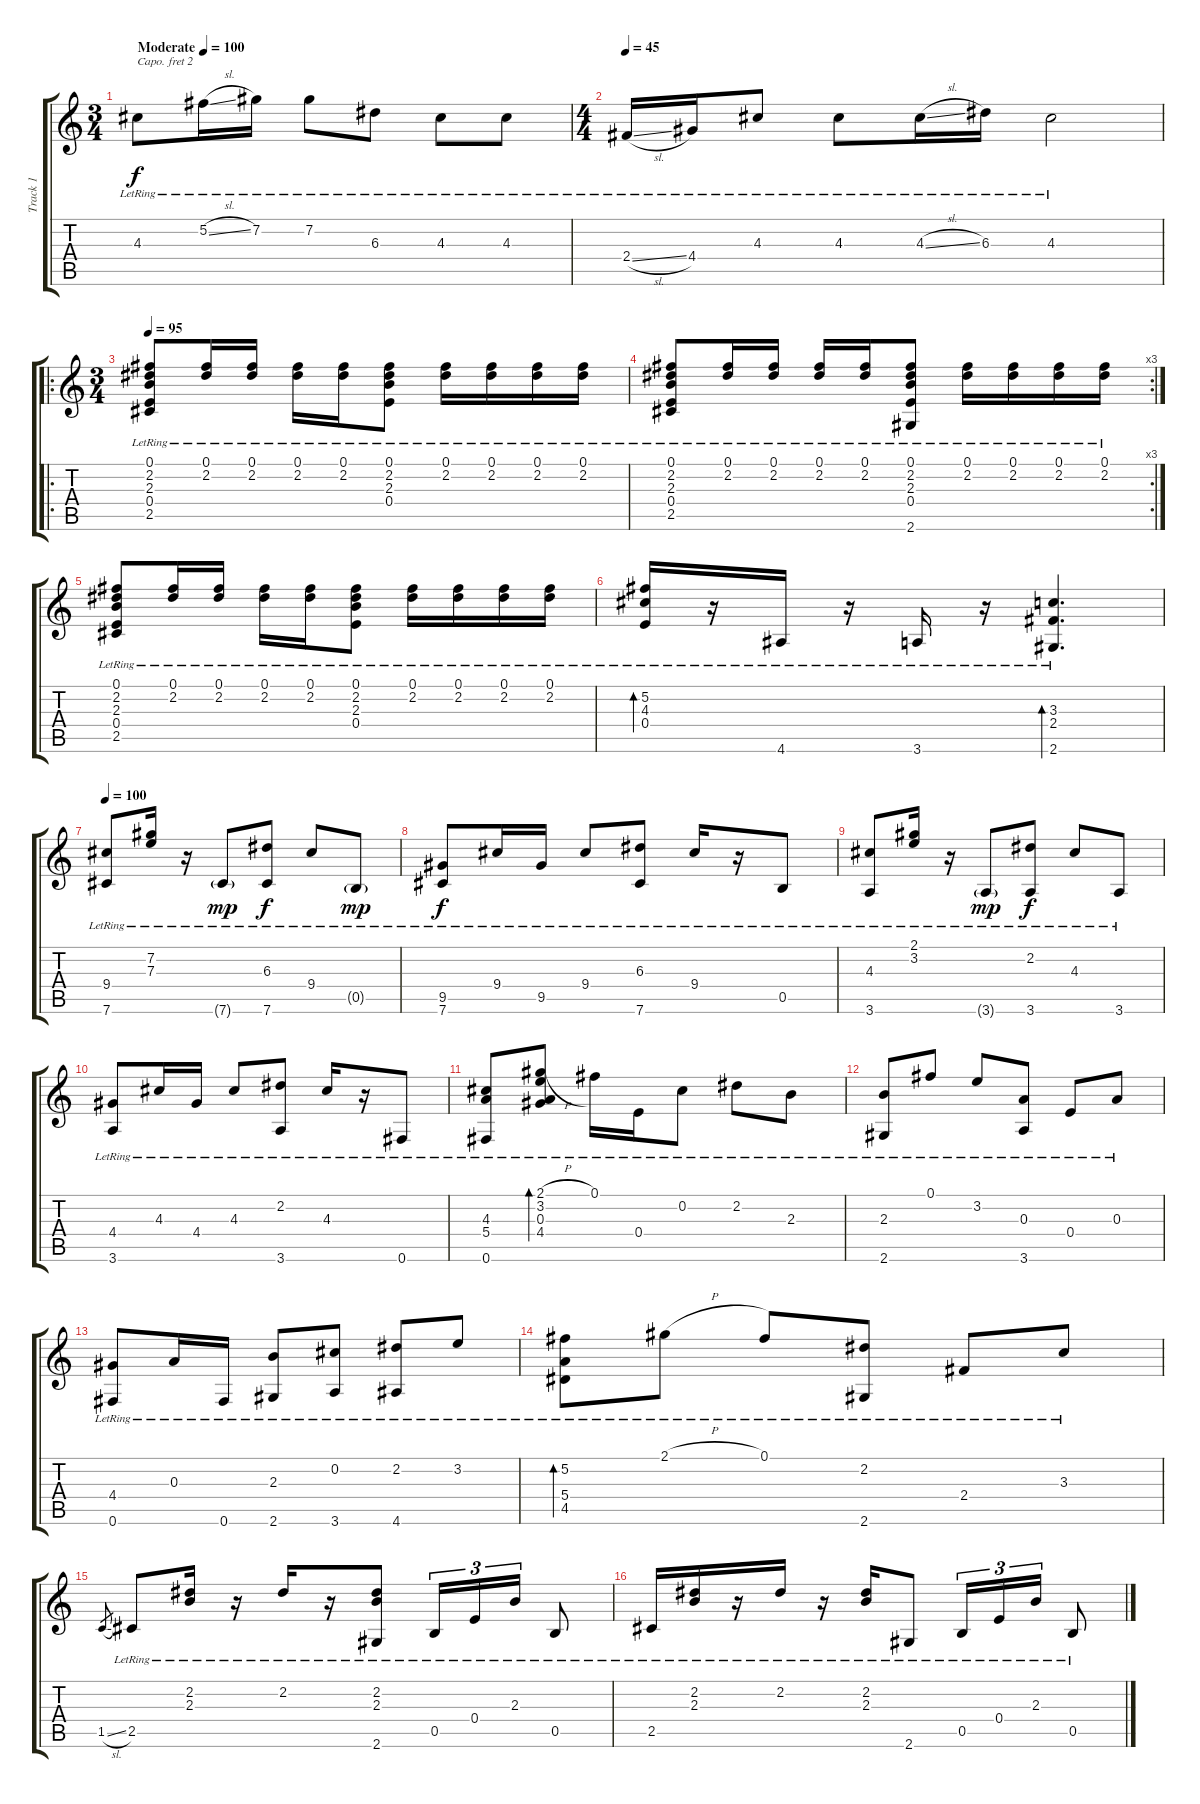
\track ("Track 1" "Track 1") {instrument acousticguitarsteel}
\staff {score tabs}
\capo 2
\tuning (E4 B3 G3 D3 A2 E2) {hide}
\ts (3 4)
\tempo (100 "Moderate")
\tempo 60
\tempo (100 "Moderate")
\clef g2
\ks c
4.3{lr}.8{dy f instrument acousticguitarsteel} 5.2{sl lr}.16 7.2{lr}.16 7.2{lr}.8 6.3{lr}.8 4.3{lr}.8 4.3{lr}.8 |
\ts (4 4)
\tempo 45
2.4{sl lr}.16 4.4{lr}.16 4.3{lr}.8 4.3{lr}.8 4.3{sl lr}.16 6.3{lr}.16 4.3{lr}.2 |
\ro
\ts (3 4)
\tempo 95
(0.1{lr} 2.2{lr} 2.3{lr} 0.4{lr} 2.5{lr}).8 (0.1{lr} 2.2{lr}).16 (0.1{lr} 2.2{lr}).16 (0.1{lr} 2.2{lr}).16 (0.1{lr} 2.2{lr}).16 (0.1{lr} 2.2{lr} 2.3{lr} 0.4{lr}).8 (0.1{lr} 2.2{lr}).16 (0.1{lr} 2.2{lr}).16 (0.1{lr} 2.2{lr}).16 (0.1{lr} 2.2{lr}).16 |
\rc 3
(0.1{lr} 2.2{lr} 2.3{lr} 0.4{lr} 2.5{lr}).8 (0.1{lr} 2.2{lr}).16 (0.1{lr} 2.2{lr}).16 (0.1{lr} 2.2{lr}).16 (0.1{lr} 2.2{lr}).16 (0.1{lr} 2.2{lr} 2.3{lr} 0.4{lr} 2.6{lr}).8 (0.1{lr} 2.2{lr}).16 (0.1{lr} 2.2{lr}).16 (0.1{lr} 2.2{lr}).16 (0.1{lr} 2.2{lr}).16 |
(0.1{lr} 2.2{lr} 2.3{lr} 0.4{lr} 2.5{lr}).8 (0.1{lr} 2.2{lr}).16 (0.1{lr} 2.2{lr}).16 (0.1{lr} 2.2{lr}).16 (0.1{lr} 2.2{lr}).16 (0.1{lr} 2.2{lr} 2.3{lr} 0.4{lr}).8 (0.1{lr} 2.2{lr}).16 (0.1{lr} 2.2{lr}).16 (0.1{lr} 2.2{lr}).16 (0.1{lr} 2.2{lr}).16 |
(5.2{lr} 4.3{lr} 0.4{lr}).16{bd 480} r.16 4.6{lr}.16 r.16 3.6{lr}.16 r.16 (3.3{lr} 2.4{lr} 2.6{lr}).4{d bd 240} |
\tempo 100
(9.4{lr} 7.6{lr}).8 (7.2{lr} 7.3{lr}).16 r.16 7.6{g lr}.8{dy mp} (6.3{lr} 7.6{lr}).8{dy f} 9.4{lr}.8 0.5{g lr}.8{dy mp} |
(9.5{lr} 7.6{lr}).8{dy f} 9.4{lr}.16 9.5{lr}.16 9.4{lr}.8 (6.3{lr} 7.6{lr}).8 9.4{lr}.16 r.16 0.5{lr}.8 |
(4.3{lr} 3.6{lr}).8 (2.1{lr} 3.2{lr}).16 r.16 3.6{g lr}.8{dy mp} (2.2{lr} 3.6{lr}).8{dy f} 4.3{lr}.8 3.6{lr}.8 |
(4.4{lr} 3.6{lr}).8 4.3{lr}.16 4.4{lr}.16 4.3{lr}.8 (2.2{lr} 3.6{lr}).8 4.3{lr}.16 r.16 0.6{lr}.8 |
(4.3{lr} 5.4{lr} 0.6{lr}).8 (2.1{h lr} 3.2{lr} 0.3{lr} 4.4{lr}).8{bd 480} 0.1{lr}.16 0.4{lr}.16 0.2{lr}.8 2.2{lr}.8 2.3{lr}.8 |
(2.3{lr} 2.6{lr}).8 0.1{lr}.8 3.2{lr}.8 (0.3{lr} 3.6{lr}).8 0.4{lr}.8 0.3{lr}.8 |
(4.4{lr} 0.6{lr}).8 0.3{lr}.16 0.6{lr}.16 (2.3{lr} 2.6{lr}).8 (0.2{lr} 3.6{lr}).8 (2.2{lr} 4.6{lr}).8 3.2{lr}.8 |
(5.2{lr} 5.4{lr} 4.5{lr}).8{bd 480} 2.1{h lr}.8 0.1{lr}.8 (2.2{lr} 2.6{lr}).8 2.4{lr}.8 3.3{lr}.8 |
1.5{sl}.8{gr} 2.5{lr}.8 (2.2{lr} 2.3{lr}).16 r.16 2.2{lr}.16 r.16 (2.2{lr} 2.3{lr} 2.6{lr}).8 0.5{lr}.16{tu (3 2)} 0.4{lr}.16{tu (3 2)} 2.3{lr}.16{tu (3 2)} 0.5{lr}.8 |
2.5{lr}.16 (2.2{lr} 2.3{lr}).16 r.16 2.2{lr}.16 r.16 (2.2{lr} 2.3{lr}).16 2.6{lr}.8 0.5{lr}.16{tu (3 2)} 0.4{lr}.16{tu (3 2)} 2.3{lr}.16{tu (3 2)} 0.5{lr}.8
